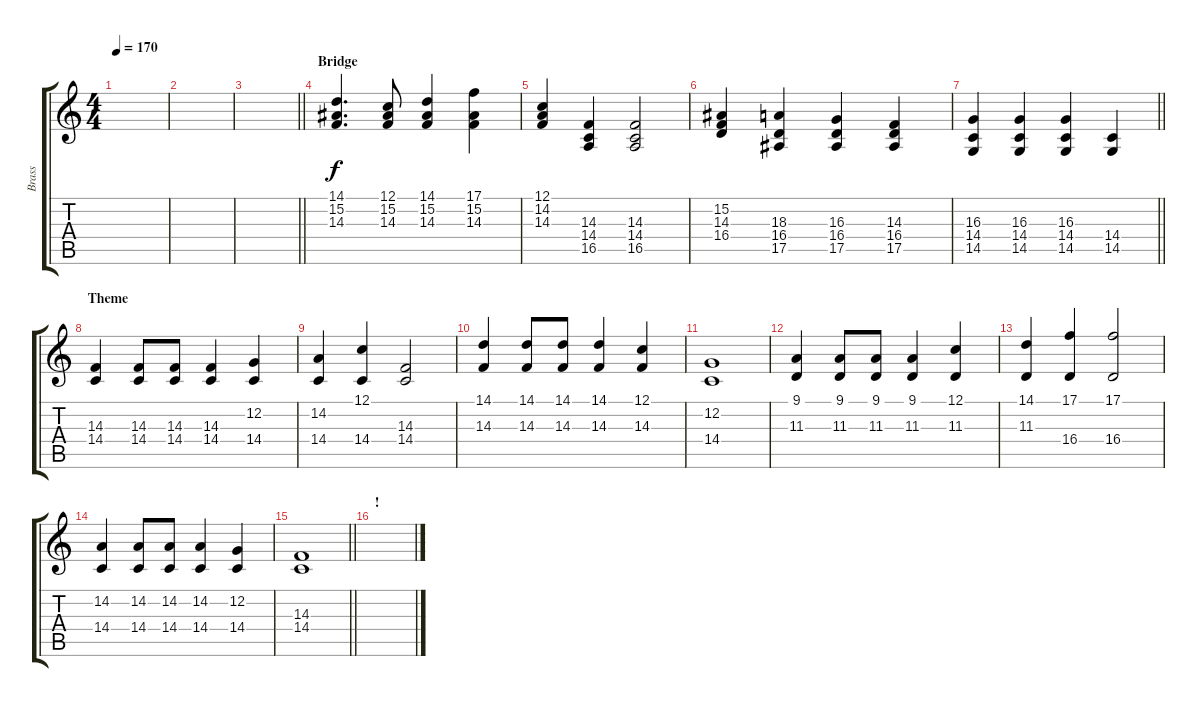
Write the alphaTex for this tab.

\track ("Brass" "Brass") {instrument brasssection}
\staff {score tabs}
\tuning (C4 G3 Eb3 Bb2 F2 C2) {hide}
\ts (4 4)
\tempo 170
\clef g2
\ks c
|
|
\barLineRight lightlight
|
\section ("" "Bridge")
(14.1 15.2 14.3).4{d} (12.1 15.2 14.3).8 (14.1 15.2 14.3).4 (17.1 15.2 14.3).4 |
(12.1 14.2 14.3).4 (14.3 14.4 16.5).4 (14.3 14.4 16.5).2 |
(15.2 14.3 16.4).4 (18.3 16.4 17.5).4 (16.3 16.4 17.5).4 (14.3 16.4 17.5).4 |
\barLineRight lightlight
(16.3 14.4 14.5).4 (16.3 14.4 14.5).4 (16.3 14.4 14.5).4 (14.4 14.5).4 |
\section ("" "Theme")
(14.3 14.4).4 (14.3 14.4).8 (14.3 14.4).8 (14.3 14.4).4 (12.2 14.4).4 |
(14.2 14.4).4 (12.1 14.4).4 (14.3 14.4).2 |
(14.1 14.3).4 (14.1 14.3).8 (14.1 14.3).8 (14.1 14.3).4 (12.1 14.3).4 |
(12.2 14.4).1 |
(9.1 11.3).4 (9.1 11.3).8 (9.1 11.3).8 (9.1 11.3).4 (12.1 11.3).4 |
(14.1 11.3).4 (17.1 16.4).4 (17.1 16.4).2 |
(14.2 14.4).4 (14.2 14.4).8 (14.2 14.4).8 (14.2 14.4).4 (12.2 14.4).4 |
\barLineRight lightlight
(14.3 14.4).1 |
\section ("" "!")
